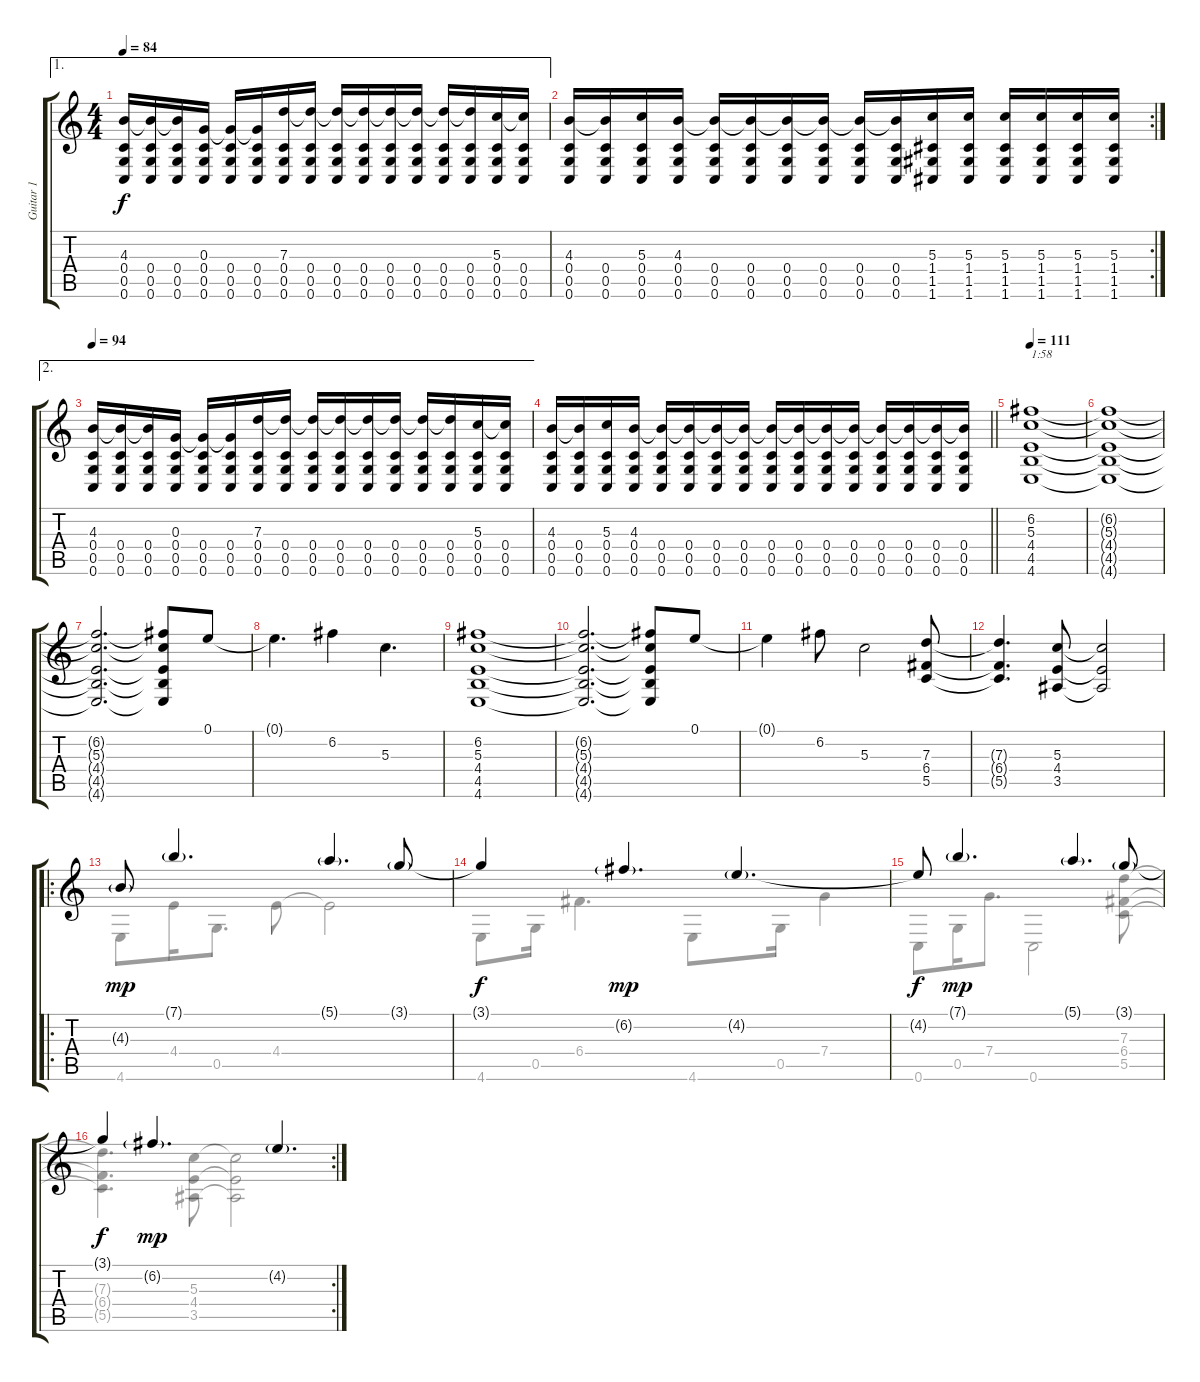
\track ("Guitar 1" "Guitar 1") {mute instrument acousticguitarsteel}
\staff {score tabs}
\tuning (E4 C4 G3 C3 G2 C2) {hide}
\voice
\ae 1
\ts (4 4)
\tempo 84
\clef g2
\ks c
(4.3 0.4 0.5 0.6).16{dy f} (4.3{t} 0.4 0.5 0.6).16 (4.3{t} 0.4 0.5 0.6).16 (0.3 0.4 0.5 0.6).16 (0.3{t} 0.4 0.5 0.6).16 (0.3{t} 0.4 0.5 0.6).16 (7.3 0.4 0.5 0.6).16 (7.3{t} 0.4 0.5 0.6).16 (7.3{t} 0.4 0.5 0.6).16 (7.3{t} 0.4 0.5 0.6).16 (7.3{t} 0.4 0.5 0.6).16 (7.3{t} 0.4 0.5 0.6).16 (7.3{t} 0.4 0.5 0.6).16 (7.3{t} 0.4 0.5 0.6).16 (5.3 0.4 0.5 0.6).16 (5.3{t} 0.4 0.5 0.6).16 |
\rc 2
(4.3 0.4 0.5 0.6).16 (4.3{t} 0.4 0.5 0.6).16 (5.3 0.4 0.5 0.6).16 (4.3 0.4 0.5 0.6).16 (4.3{t} 0.4 0.5 0.6).16 (4.3{t} 0.4 0.5 0.6).16 (4.3{t} 0.4 0.5 0.6).16 (4.3{t} 0.4 0.5 0.6).16 (4.3{t} 0.4 0.5 0.6).16 (4.3{t} 0.4 0.5 0.6).16 (5.3 1.4 1.5 1.6).16 (5.3 1.4 1.5 1.6).16 (5.3 1.4 1.5 1.6).16 (5.3 1.4 1.5 1.6).16 (5.3 1.4 1.5 1.6).16 (5.3 1.4 1.5 1.6).16 |
\ae 2
\tempo 94
(4.3 0.4 0.5 0.6).16 (4.3{t} 0.4 0.5 0.6).16 (4.3{t} 0.4 0.5 0.6).16 (0.3 0.4 0.5 0.6).16 (0.3{t} 0.4 0.5 0.6).16 (0.3{t} 0.4 0.5 0.6).16 (7.3 0.4 0.5 0.6).16 (7.3{t} 0.4 0.5 0.6).16 (7.3{t} 0.4 0.5 0.6).16 (7.3{t} 0.4 0.5 0.6).16 (7.3{t} 0.4 0.5 0.6).16 (7.3{t} 0.4 0.5 0.6).16 (7.3{t} 0.4 0.5 0.6).16 (7.3{t} 0.4 0.5 0.6).16 (5.3 0.4 0.5 0.6).16 (5.3{t} 0.4 0.5 0.6).16 |
\barLineRight lightlight
(4.3 0.4 0.5 0.6).16 (4.3{t} 0.4 0.5 0.6).16 (5.3 0.4 0.5 0.6).16 (4.3 0.4 0.5 0.6).16 (4.3{t} 0.4 0.5 0.6).16 (4.3{t} 0.4 0.5 0.6).16 (4.3{t} 0.4 0.5 0.6).16 (4.3{t} 0.4 0.5 0.6).16 (4.3{t} 0.4 0.5 0.6).16 (4.3{t} 0.4 0.5 0.6).16 (4.3{t} 0.4 0.5 0.6).16 (4.3{t} 0.4 0.5 0.6).16 (4.3{t} 0.4 0.5 0.6).16 (4.3{t} 0.4 0.5 0.6).16 (4.3{t} 0.4 0.5 0.6).16 (4.3{t} 0.4 0.5 0.6).16 |
\tempo 111
(6.2 5.3 4.4 4.5 4.6).1{txt "1:58"} |
(6.2{t} 5.3{t} 4.4{t} 4.5{t} 4.6{t}).1 |
(6.2{t} 5.3{t} 4.4{t} 4.5{t} 4.6{t}).2{d} (6.2{t} 5.3{t} 4.4{t} 4.5{t} 4.6{t}).8 0.1.8 |
0.1{t}.4{d} 6.2.4 5.3.4{d} |
(6.2 5.3 4.4 4.5 4.6).1 |
(6.2{t} 5.3{t} 4.4{t} 4.5{t} 4.6{t}).2{d} (6.2{t} 5.3{t} 4.4{t} 4.5{t} 4.6{t}).8 0.1.8 |
0.1{t}.4 6.2.8 5.3.2 (7.3 6.4 5.5).8 |
(7.3{t} 6.4{t} 5.5{t}).4{d} (5.3 4.4 3.5).8 (5.3{t} 4.4{t} 3.5{t}).2 |
\ro
4.3{g}.8{dy mp} 7.1{g}.4{d} 5.1{g}.4{d} 3.1{g}.8 |
3.1{t}.4{dy f} 6.2{g}.4{d dy mp} 4.2{g}.4{d} |
4.2{t}.8{dy f} 7.1{g}.4{d dy mp} 5.1{g}.4{d} 3.1{g}.8 |
\rc 2
3.1{t}.4{dy f} 6.2{g}.4{d dy mp} 4.2{g}.4{d}
\voice
\clef g2
\ottava regular
\simile none
\ks c
|
|
|
\barLineRight lightlight
|
|
|
|
|
|
|
|
|
4.6.8 4.4.16 0.5.8{d} 4.4.8 4.4{t}.2 |
4.6.8 0.5.16 6.4.4{d} 4.6.8 0.5.16 7.4.4 |
0.6.8 0.5.16 7.4.8{d} 0.6.2 (7.3 6.4 5.5).8 |
(7.3{t} 6.4{t} 5.5{t}).4{d} (5.3 4.4 3.5).8 (5.3{t} 4.4{t} 3.5{t}).2
